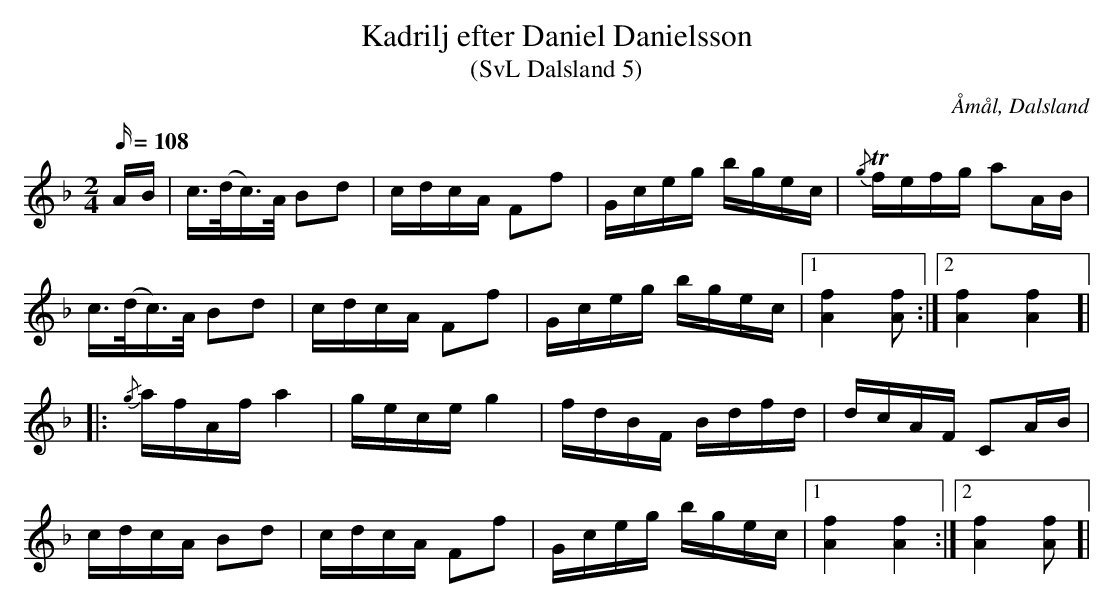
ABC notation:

X:1
T:Kadrilj efter Daniel Danielsson
T:(SvL Dalsland 5)
O:Åmål, Dalsland
M:2/4
L:1/16
Q:108
K:F
AB|c>(dc)>A B2d2|cdcA F2f2|Gceg bgec|{/g}Tfefg a2AB|
c>(dc)>A B2d2|cdcA F2f2|Gceg bgec|1 [Af]4 [Af]2:|2[Af]4 [Af]4]|
|:{/g}afAf a4|gece g4|fdBF Bdfd|dcAF C2AB|
cdcA B2d2|cdcA F2f2|Gceg bgec|1[Af]4 [Af]4:|2[Af]4 [Af]2]|
